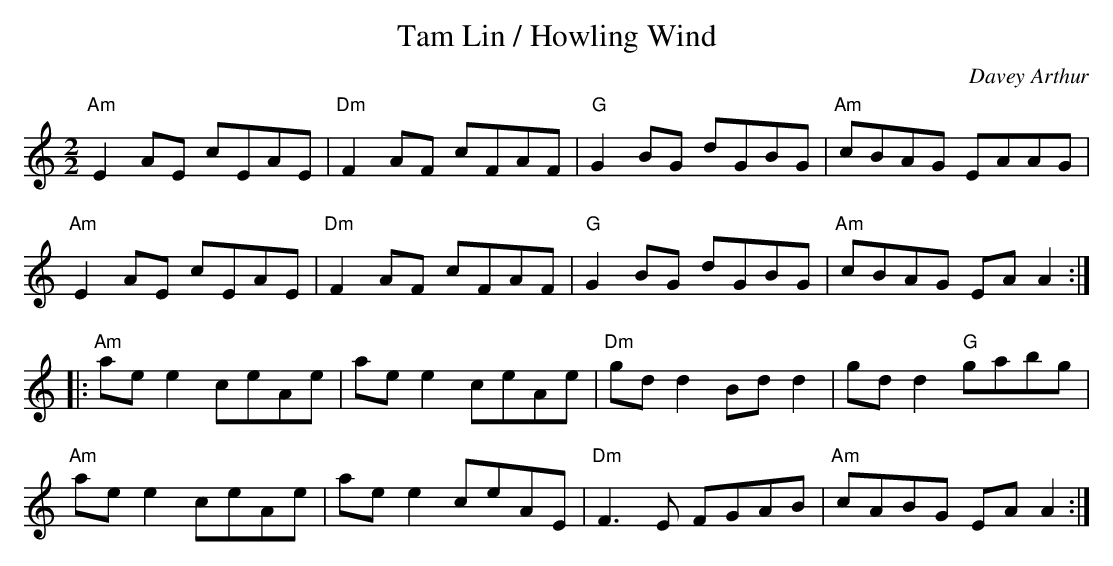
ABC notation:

X:1
T:Tam Lin / Howling Wind
M:2/2
C:Davey Arthur
K:Am
"Am"E2AE cEAE|"Dm"F2AF cFAF|"G"G2BG dGBG|"Am"cBAG EAAG|
"Am"E2AE cEAE|"Dm"F2AF cFAF|"G"G2BG dGBG|"Am"cBAG EAA2::
"Am"aee2 ceAe|aee2 ceAe|"Dm"gdd2 Bdd2|gdd2 "G"gabg|
"Am"aee2 ceAe|aee2 ceAE|"Dm"F3E FGAB|"Am"cABG EAA2:|
